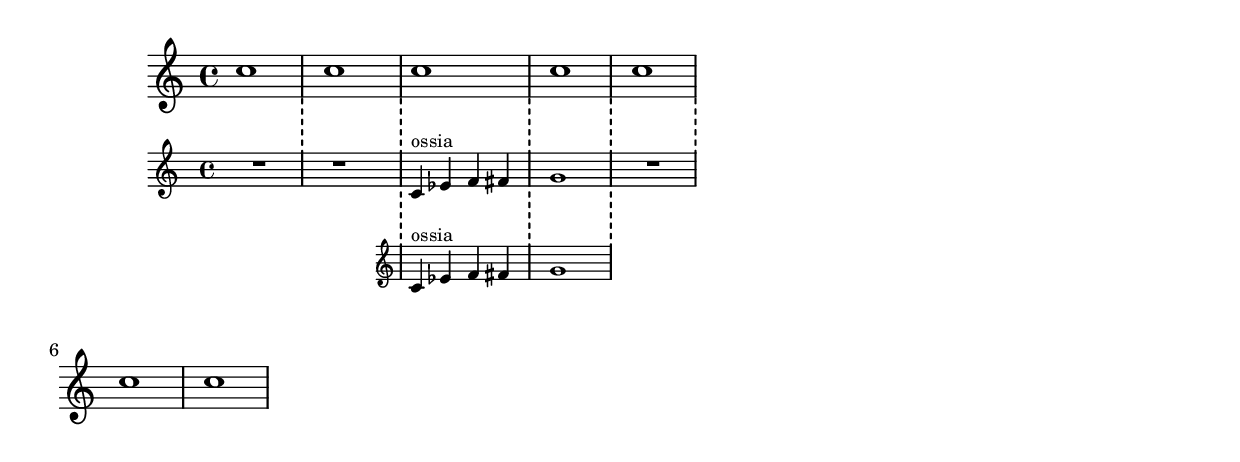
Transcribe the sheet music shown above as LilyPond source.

%% http://lsr.dsi.unimi.it/LSR/Item?id=125
%% Upgraded by P.P.Schneider on Feb. 2014
%% see also http://www.lilypond.org/doc/v2.18/Documentation/notation/modifying-single-staves.fr.html#ossia-staves
%% see also http://www.lilypond.org/doc/v2.18/Documentation/notation/bars.fr.html

\score {
  \relative c''
  \new StaffGroup 
  \with {
    \remove "System_start_delimiter_engraver"
%%% in comment\uncomment fomllowing lines for optional
    \override SpanBar.glyph-name = #"!" 
    %\override SpanBar.glyph-name = #";"
    %\override SpanBar.glyph-name = #""
  } 
  <<
  
    %% solution 1
    { 
      c1 c1
      <<
        { c1 c1 } 
        \new Staff 
        \with {
          \remove "Time_signature_engraver"
          fontSize = #-2
          \override StaffSymbol.staff-space = #(magstep -2)  
        } 
        { c,4^"ossia" es f fis g1 }
      >>
      c1 \break c c 
    }
  
    %% solution 2
    \new Staff 
    \with {
      fontSize = #-2
      \override StaffSymbol.staff-space = #(magstep -2)  
    } 
    { R1*2 c,4^"ossia" es f fis g1 R1 * 3 }
  
  >>
  \layout {
    ragged-right= ##t
    \context {
      \Staff 
      \RemoveEmptyStaves
    }
    \context {
      \Score
      \remove "System_start_delimiter_engraver"
    }
  }
}
